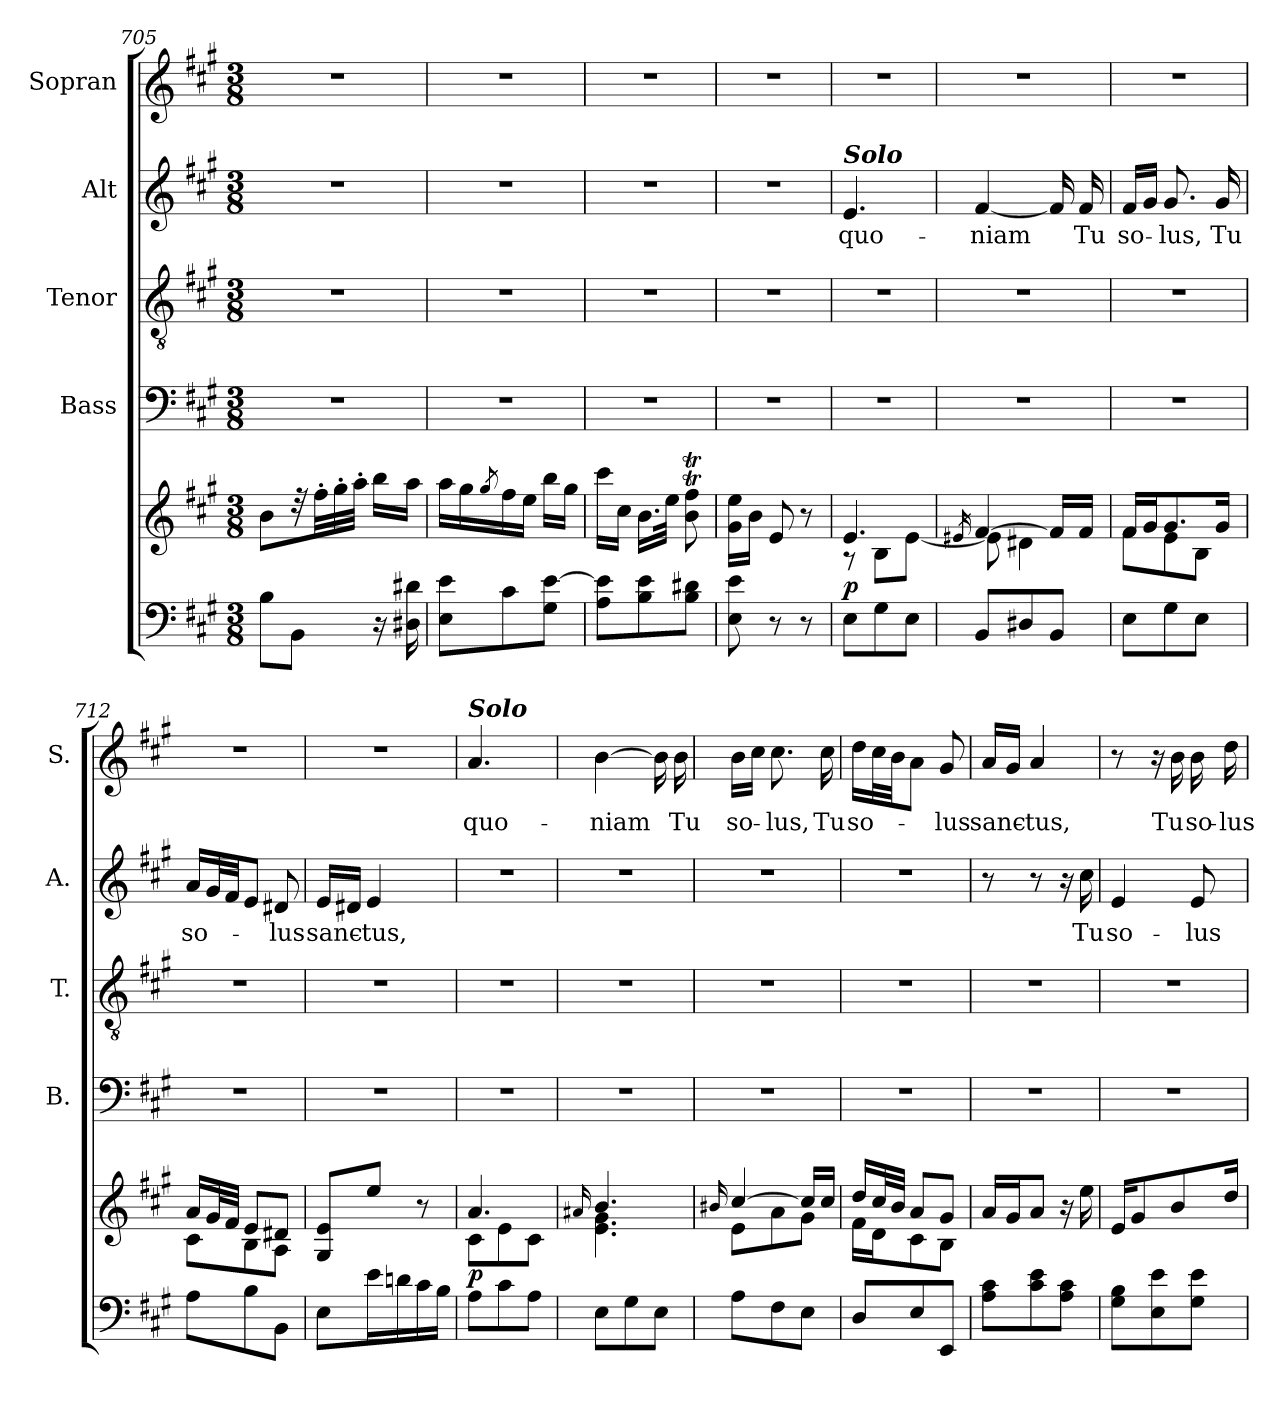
**kern	**kern	**dynam	**kern	**kern	**kern	**text	**kern	**text
*part5	*part5	*part5	*part4	*part3	*part2	*part2	*part1	*part1
*staff6	*staff5	*staff5/6	*staff4	*staff3	*staff2	*staff2	*staff1	*staff1
*	*	*	*I"Bass	*I"Tenor	*I"Alt	*	*I"Sopran	*
*	*	*	*I'B.	*I'T.	*I'A.	*	*I'S.	*
*clefF4	*clefG2	*	*clefF4	*clefGv2	*clefG2	*	*clefG2	*
*k[f#c#g#]	*k[f#c#g#]	*	*k[f#c#g#]	*k[f#c#g#]	*k[f#c#g#]	*	*k[f#c#g#]	*
*A:	*A:	*	*A:	*A:	*A:	*	*A:	*
*M3/8	*M3/8	*	*M3/8	*M3/8	*M3/8	*	*M3/8	*
=705	=705	=705	=705	=705	=705	=705	=705	=705
8B\L	8b\L	.	4.r	4.r	4.r	.	4.r	.
8BB\J	32r	.	.	.	.	.	.	.
.	32ff#'>\LL	.	.	.	.	.	.	.
.	32gg#'>\	.	.	.	.	.	.	.
.	32aa'>\JJJ	.	.	.	.	.	.	.
16r	16bb\LL	.	.	.	.	.	.	.
16D#X\ 16d#X\	16aa\JJ	.	.	.	.	.	.	.
=706	=706	=706	=706	=706	=706	=706	=706	=706
8E\ 8e\L	16aa\LL	.	4.r	4.r	4.r	.	4.r	.
.	16gg#\	.	.	.	.	.	.	.
.	8qgg#/	.	.	.	.	.	.	.
8c#\	16ff#\	.	.	.	.	.	.	.
.	16ee\JJ	.	.	.	.	.	.	.
8G#\ [8e\J	16bb\LL	.	.	.	.	.	.	.
.	16gg#\JJ	.	.	.	.	.	.	.
=707	=707	=707	=707	=707	=707	=707	=707	=707
8A\ 8e\]L	16ccc#\LL	.	4.r	4.r	4.r	.	4.r	.
.	16cc#\JJ	.	.	.	.	.	.	.
8B\ 8e\	16.b\LL	.	.	.	.	.	.	.
.	32ee\JJk	.	.	.	.	.	.	.
8B\ 8d#X\J	8b\T 8ff#\T	.	.	.	.	.	.	.
=708	=708	=708	=708	=708	=708	=708	=708	=708
8E\ 8e\	16g#\ 16ee\LL	.	4.r	4.r	4.r	.	4.r	.
.	16b\JJ	.	.	.	.	.	.	.
8r	8e/	.	.	.	.	.	.	.
8r	8r	.	.	.	.	.	.	.
=709	=709	=709	=709	=709	=709	=709	=709	=709
*	*^	*	*	*	*	*	*	*
!	!	!	!	!	!	!LO:TX:a:Bi:t=Solo	!	!	!
!	!	!	!LO:DY:a=2	!	!	!	!LO:LY:b	!	!
8E\L	4.e/	8rA	p	4.r	4.r	4.e/	quo-	4.r	.
8G#\	.	8B\L	.	.	.	.	.	.	.
8E\J	.	[<8e\J	.	.	.	.	.	.	.
=710	=710	=710	=710	=710	=710	=710	=710	=710	=710
.	16qe#X/	.	.	.	.	.	.	.	.
!	!	!	!	!	!	!	!LO:LY:b	!	!
8BB/L	[>4f#/	8e\]	.	4.r	4.r	[4f#/	-niam	4.r	.
8D#X/	.	4d#X\	.	.	.	.	.	.	.
8BB/J	16f#/LL]	.	.	.	.	16f#/]	.	.	.
!	!	!	!	!	!	!	!LO:LY:b	!	!
.	16f#/JJ	.	.	.	.	16f#/	Tu	.	.
!!LO:LB:g=z
=711	=711	=711	=711	=711	=711	=711	=711	=711	=711
!	!	!	!	!	!	!	!LO:LY:b	!	!
8E\L	16f#/LL	8f#\L	.	4.r	4.r	16f#/LL	so-	4.r	.
.	16g#/J	.	.	.	.	16g#/JJ	.	.	.
!	!	!	!	!	!	!	!LO:LY:b	!	!
8G#\	8.g#/	8e\	.	.	.	8.g#/	-lus,	.	.
8E\J	.	8B\J	.	.	.	.	.	.	.
!	!	!	!	!	!	!	!LO:LY:b	!	!
.	16g#/Jk	.	.	.	.	16g#/	Tu	.	.
=712	=712	=712	=712	=712	=712	=712	=712	=712	=712
!	!	!	!	!	!	!	!LO:LY:b	!	!
8A\L	16a/LL	8c#\L	.	4.r	4.r	16a/LL	so-	4.r	.
.	32g#/L	.	.	.	.	32g#/L	.	.	.
.	32f#/JJJ	.	.	.	.	32f#/JJ	.	.	.
8B\	8e/L	8B\	.	.	.	8e/J	.	.	.
!	!	!	!	!	!	!	!LO:LY:b	!	!
8BB\J	8d#X/J	8A\J	.	.	.	8d#X/	-lus	.	.
=713	=713	=713	=713	=713	=713	=713	=713	=713	=713
!	!	!	!	!	!	!	!LO:LY:b	!	!
*	*v	*v	*	*	*	*	*	*	*
8E\L	8G#/ 8e/L	.	4.r	4.r	16e/LL	sanc-	4.r	.
.	.	.	.	.	16d#X/JJ	.	.	.
!	!	!	!	!	!	!LO:LY:b	!	!
16e\L	8ee/J	.	.	.	4e/	-tus,	.	.
16dn\	.	.	.	.	.	.	.	.
16c#\	8r	.	.	.	.	.	.	.
16B\JJ	.	.	.	.	.	.	.	.
=714	=714	=714	=714	=714	=714	=714	=714	=714
*	*^	*	*	*	*	*	*	*
!	!	!	!	!	!	!	!	!LO:TX:a:Bi:t=Solo	!
!	!	!	!LO:DY:b	!	!	!	!	!	!LO:LY:b
8A\L	4.a/	8c#\L	p	4.r	4.r	4.r	.	4.a/	quo-
8c#\	.	8e\	.	.	.	.	.	.	.
8A\J	.	8c#\J	.	.	.	.	.	.	.
=715	=715	=715	=715	=715	=715	=715	=715	=715	=715
.	16qqa#X/	.	.	.	.	.	.	.	.
!	!	!	!	!	!	!	!	!	!LO:LY:b
8E\L	4.b/	4.e\ 4.g#\	.	4.r	4.r	4.r	.	[4b\	-niam
8G#\	.	.	.	.	.	.	.	.	.
8E\J	.	.	.	.	.	.	.	16b\]	.
!	!	!	!	!	!	!	!	!	!LO:LY:b
.	.	.	.	.	.	.	.	16b\	Tu
=716	=716	=716	=716	=716	=716	=716	=716	=716	=716
.	16qqb#X/	.	.	.	.	.	.	.	.
!	!	!	!	!	!	!	!	!	!LO:LY:b
8A\L	[>4cc#/	8e\L	.	4.r	4.r	4.r	.	16b\LL	so-
.	.	.	.	.	.	.	.	16cc#\JJ	.
!	!	!	!	!	!	!	!	!	!LO:LY:b
8F#\	.	8a\	.	.	.	.	.	8.cc#\	-lus,
8E\J	16cc#/LL]	8g#\J	.	.	.	.	.	.	.
!	!	!	!	!	!	!	!	!	!LO:LY:b
.	16cc#/JJ	.	.	.	.	.	.	16cc#\	Tu
=717	=717	=717	=717	=717	=717	=717	=717	=717	=717
!	!	!	!	!	!	!	!	!	!LO:LY:b
8D/L	16dd/LL	16f#\LL	.	4.r	4.r	4.r	.	16dd\LL	so-
.	32cc#/L	16d\J	.	.	.	.	.	32cc#\L	.
.	32b/JJJ	.	.	.	.	.	.	32b\JJ	.
8E/	8a/L	8c#\	.	.	.	.	.	8a\J	.
!	!	!	!	!	!	!	!	!	!LO:LY:b
8EE/J	8g#/J	8B\J	.	.	.	.	.	8g#/	-lus
!!LO:PB:g=z
=718	=718	=718	=718	=718	=718	=718	=718	=718	=718
!	!	!	!	!	!	!	!	!	!LO:LY:b
*	*v	*v	*	*	*	*	*	*	*
8A\ 8c#\L	16a/LL	.	4.r	4.r	8r	.	16a/LL	sanc-
.	16g#/J	.	.	.	.	.	16g#/JJ	.
!	!	!	!	!	!	!	!	!LO:LY:b
8c#\ 8e\	8a/J	.	.	.	8r	.	4a/	-tus,
8A\ 8c#\J	16r	.	.	.	16r	.	.	.
!	!	!	!	!	!	!LO:LY:b	!	!
.	16ee\	.	.	.	16cc#\	Tu	.	.
=719	=719	=719	=719	=719	=719	=719	=719	=719
!	!	!	!	!	!	!LO:LY:b	!	!
8G#\ 8B\L	16e/KL	.	4.r	4.r	4e/	so-	8r	.
.	8g#/	.	.	.	.	.	.	.
8E\ 8e\	.	.	.	.	.	.	16r	.
!	!	!	!	!	!	!	!	!LO:LY:b
.	8b/	.	.	.	.	.	16b\	Tu
!	!	!	!	!	!	!LO:LY:b	!	!LO:LY:b
8G#\ 8e\J	.	.	.	.	8e/	-lus	16b\	so-
!	!	!	!	!	!	!	!	!LO:LY:b
.	16dd/Jk	.	.	.	.	.	16dd\	-lus
=	=	=	=	=	=	=	=	=
*-	*-	*-	*-	*-	*-	*-	*-	*-
